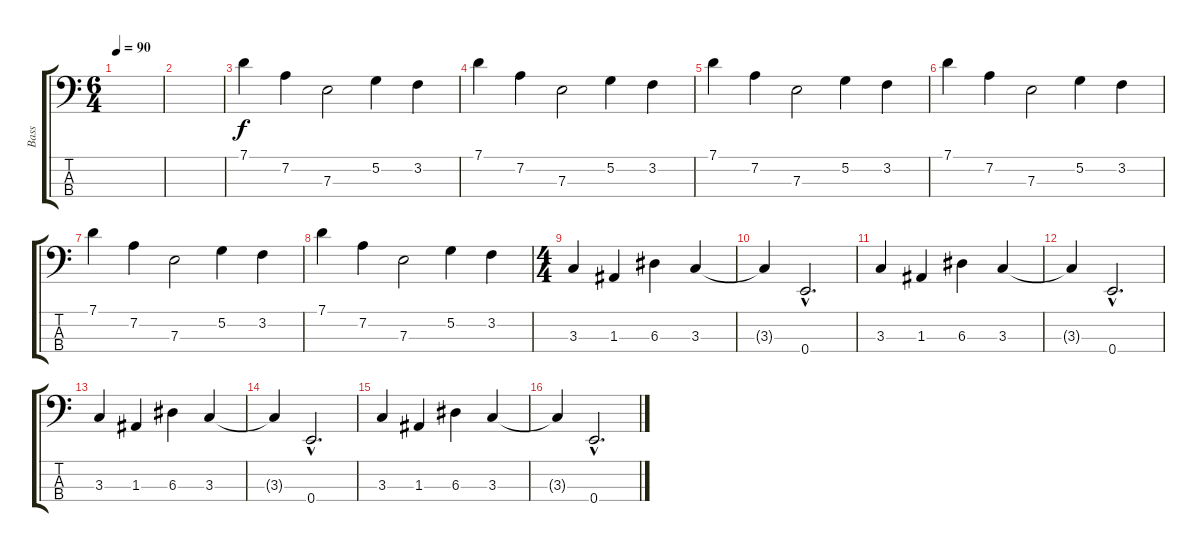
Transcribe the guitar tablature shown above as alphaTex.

\track ("Bass" "Bass") {instrument electricbassfinger}
\staff {score tabs}
\tuning (G2 D2 A1 E1) {hide}
\ts (6 4)
\tempo 90
\clef f4
\ks c
|
|
7.1.4 7.2.4 7.3.2 5.2.4 3.2.4 |
7.1.4 7.2.4 7.3.2 5.2.4 3.2.4 |
7.1.4 7.2.4 7.3.2 5.2.4 3.2.4 |
7.1.4 7.2.4 7.3.2 5.2.4 3.2.4 |
7.1.4 7.2.4 7.3.2 5.2.4 3.2.4 |
7.1.4 7.2.4 7.3.2 5.2.4 3.2.4 |
\ts (4 4)
3.3.4 1.3.4 6.3.4 3.3.4 |
3.3{t}.4 0.4{hac}.2{d} |
3.3.4 1.3.4 6.3.4 3.3.4 |
3.3{t}.4 0.4{hac}.2{d} |
3.3.4 1.3.4 6.3.4 3.3.4 |
3.3{t}.4 0.4{hac}.2{d} |
3.3.4 1.3.4 6.3.4 3.3.4 |
3.3{t}.4 0.4{hac}.2{d}
